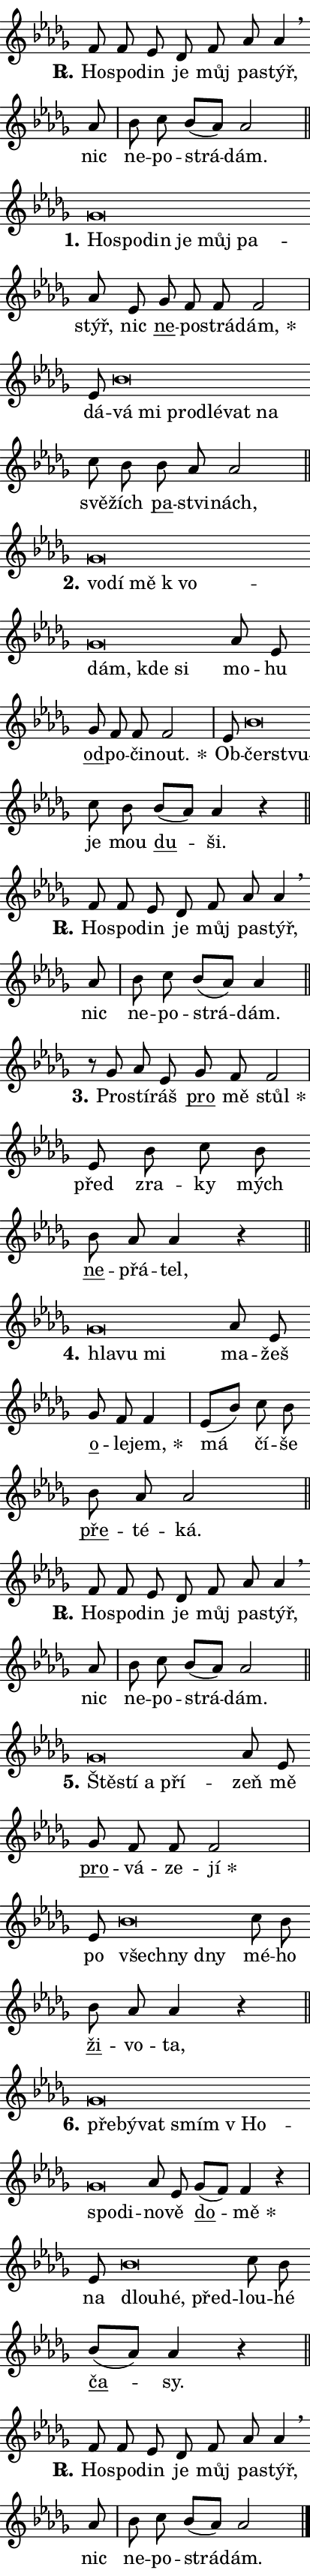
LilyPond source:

\version "2.22.1"
\header { tagline = "" }
\paper {
  indent = 0\cm
  top-margin = 0\cm
  right-margin = 0\cm
  bottom-margin = 0\cm
  left-margin = 0\cm
  paper-width = 7\cm
  page-breaking = #ly:one-page-breaking
  system-system-spacing.basic-distance = #11
  score-system-spacing.basic-distance = #11
  ragged-last = ##f
}


%% Author: Thomas Morley
%% https://lists.gnu.org/archive/html/lilypond-user/2020-05/msg00002.html
#(define (line-position grob)
"Returns position of @var[grob} in current system:
   @code{'start}, if at first time-step
   @code{'end}, if at last time-step
   @code{'middle} otherwise
"
  (let* ((col (ly:item-get-column grob))
         (ln (ly:grob-object col 'left-neighbor))
         (rn (ly:grob-object col 'right-neighbor))
         (col-to-check-left (if (ly:grob? ln) ln col))
         (col-to-check-right (if (ly:grob? rn) rn col))
         (break-dir-left
           (and
             (ly:grob-property col-to-check-left 'non-musical #f)
             (ly:item-break-dir col-to-check-left)))
         (break-dir-right
           (and
             (ly:grob-property col-to-check-right 'non-musical #f)
             (ly:item-break-dir col-to-check-right))))
        (cond ((eqv? 1 break-dir-left) 'start)
              ((eqv? -1 break-dir-right) 'end)
              (else 'middle))))

#(define (tranparent-at-line-position vctor)
  (lambda (grob)
  "Relying on @code{line-position} select the relevant enry from @var{vctor}.
Used to determine transparency,"
    (case (line-position grob)
      ((end) (not (vector-ref vctor 0)))
      ((middle) (not (vector-ref vctor 1)))
      ((start) (not (vector-ref vctor 2))))))

noteHeadBreakVisibility =
#(define-music-function (break-visibility)(vector?)
"Makes @code{NoteHead}s transparent relying on @var{break-visibility}"
#{
  \override NoteHead.transparent =
    #(tranparent-at-line-position break-visibility)
#})

#(define delete-ledgers-for-transparent-note-heads
  (lambda (grob)
    "Reads whether a @code{NoteHead} is transparent.
If so this @code{NoteHead} is removed from @code{'note-heads} from
@var{grob}, which is supposed to be @code{LedgerLineSpanner}.
As a result ledgers are not printed for this @code{NoteHead}"
    (let* ((nhds-array (ly:grob-object grob 'note-heads))
           (nhds-list
             (if (ly:grob-array? nhds-array)
                 (ly:grob-array->list nhds-array)
                 '()))
           ;; Relies on the transparent-property being done before
           ;; Staff.LedgerLineSpanner.after-line-breaking is executed.
           ;; This is fragile ...
           (to-keep
             (remove
               (lambda (nhd)
                 (ly:grob-property nhd 'transparent #f))
               nhds-list)))
      ;; TODO find a better method to iterate over grob-arrays, similiar
      ;; to filter/remove etc for lists
      ;; For now rebuilt from scratch
      (set! (ly:grob-object grob 'note-heads)  '())
      (for-each
        (lambda (nhd)
          (ly:pointer-group-interface::add-grob grob 'note-heads nhd))
        to-keep))))

hideNotes = {
  \noteHeadBreakVisibility #begin-of-line-visible
}
unHideNotes = {
  \noteHeadBreakVisibility #all-visible
}

% work-around for resetting accidentals
% https://lilypond.org/doc/v2.23/Documentation/notation/displaying-rhythms#unmetered-music
cadenzaMeasure = {
  \cadenzaOff
  \partial 1024 s1024
  \cadenzaOn
}

#(define-markup-command (accent layout props text) (markup?)
  "Underline accented syllable"
  (interpret-markup layout props
    #{\markup \override #'(offset . 4.3) \underline { #text }#}))

responsum = \markup \concat {
  "R" \hspace #-1.05 \path #0.1 #'((moveto 0 0.07) (lineto 0.9 0.8)) \hspace #0.05 "."
}

\layout {
    \context {
        \Staff
        \remove "Time_signature_engraver"
        \override LedgerLineSpanner.after-line-breaking = #delete-ledgers-for-transparent-note-heads
    }
    \context {
        \Voice {
            \override NoteHead.output-attributes = #'((class . "notehead"))
            \override Hairpin.height = #0.55
        }
    }
    \context {
        \Lyrics {
            \override StanzaNumber.output-attributes = #'((class . "stanzanumber"))
            \override LyricSpace.minimum-distance = #0.9
            \override LyricText.font-name = #"TeX Gyre Schola"
            \override LyricText.font-size = 1
            \override StanzaNumber.font-name = #"TeX Gyre Schola Bold"
            \override StanzaNumber.font-size = 1
        }
    }
}

% magnetic-lyrics.ily
%
%   written by
%     Jean Abou Samra <jean@abou-samra.fr>
%     Werner Lemberg <wl@gnu.org>
%
%   adapted by
%     Jiri Hon <jiri.hon@gmail.com>
%
% Version 2022-Apr-15

% https://www.mail-archive.com/lilypond-user@gnu.org/msg149350.html

#(define (Left_hyphen_pointer_engraver context)
   "Collect syllable-hyphen-syllable occurrences in lyrics and store
them in properties.  This engraver only looks to the left.  For
example, if the lyrics input is @code{foo -- bar}, it does the
following.

@itemize @bullet
@item
Set the @code{text} property of the @code{LyricHyphen} grob between
@q{foo} and @q{bar} to @code{foo}.

@item
Set the @code{left-hyphen} property of the @code{LyricText} grob with
text @q{foo} to the @code{LyricHyphen} grob between @q{foo} and
@q{bar}.
@end itemize

Use this auxiliary engraver in combination with the
@code{lyric-@/text::@/apply-@/magnetic-@/offset!} hook."
   (let ((hyphen #f)
         (text #f))
     (make-engraver
      (acknowledgers
       ((lyric-syllable-interface engraver grob source-engraver)
        (set! text grob)))
      (end-acknowledgers
       ((lyric-hyphen-interface engraver grob source-engraver)
        ;(when (not (grob::has-interface grob 'lyric-space-interface))
          (set! hyphen grob)));)
      ((stop-translation-timestep engraver)
       (when (and text hyphen)
         (ly:grob-set-object! text 'left-hyphen hyphen))
       (set! text #f)
       (set! hyphen #f)))))

#(define (lyric-text::apply-magnetic-offset! grob)
   "If the space between two syllables is less than the value in
property @code{LyricText@/.details@/.squash-threshold}, move the right
syllable to the left so that it gets concatenated with the left
syllable.

Use this function as a hook for
@code{LyricText@/.after-@/line-@/breaking} if the
@code{Left_@/hyphen_@/pointer_@/engraver} is active."
   (let ((hyphen (ly:grob-object grob 'left-hyphen #f)))
     (when hyphen
       (let ((left-text (ly:spanner-bound hyphen LEFT)))
         (when (grob::has-interface left-text 'lyric-syllable-interface)
           (let* ((common (ly:grob-common-refpoint grob left-text X))
                  (this-x-ext (ly:grob-extent grob common X))
                  (left-x-ext
                   (begin
                     ;; Trigger magnetism for left-text.
                     (ly:grob-property left-text 'after-line-breaking)
                     (ly:grob-extent left-text common X)))
                  ;; `delta` is the gap width between two syllables.
                  (delta (- (interval-start this-x-ext)
                            (interval-end left-x-ext)))
                  (details (ly:grob-property grob 'details))
                  (threshold (assoc-get 'squash-threshold details 0.2)))
             (when (< delta threshold)
               (let* (;; We have to manipulate the input text so that
                      ;; ligatures crossing syllable boundaries are not
                      ;; disabled.  For languages based on the Latin
                      ;; script this is essentially a beautification.
                      ;; However, for non-Western scripts it can be a
                      ;; necessity.
                      (lt (ly:grob-property left-text 'text))
                      (rt (ly:grob-property grob 'text))
                      (is-space (grob::has-interface hyphen 'lyric-space-interface))
                      (space (if is-space " " ""))
                      (space-markup (grob-interpret-markup grob " "))
                      (space-size (interval-length (ly:stencil-extent space-markup X)))
                      (extra-delta (if is-space space-size 0))
                      ;; Append new syllable.
                      (ltrt-space (if (and (string? lt) (string? rt))
                                (string-append lt space rt)
                                (make-concat-markup (list lt space rt))))
                      ;; Right-align `ltrt` to the right side.
                      (ltrt-space-markup (grob-interpret-markup
                               grob
                               (make-translate-markup
                                (cons (interval-length this-x-ext) 0)
                                (make-right-align-markup ltrt-space)))))
                 (begin
                   ;; Don't print `left-text`.
                   (ly:grob-set-property! left-text 'stencil #f)
                   ;; Set text and stencil (which holds all collected
                   ;; syllables so far) and shift it to the left.
                   (ly:grob-set-property! grob 'text ltrt-space)
                   (ly:grob-set-property! grob 'stencil ltrt-space-markup)
                   (ly:grob-translate-axis! grob (- (- delta extra-delta)) X))))))))))


#(define (lyric-hyphen::displace-bounds-first grob)
   ;; Make very sure this callback isn't triggered too early.
   (let ((left (ly:spanner-bound grob LEFT))
         (right (ly:spanner-bound grob RIGHT)))
     (ly:grob-property left 'after-line-breaking)
     (ly:grob-property right 'after-line-breaking)
     (ly:lyric-hyphen::print grob)))

squashThreshold = #0.4

\layout {
  \context {
    \Lyrics
    \consists #Left_hyphen_pointer_engraver
    \override LyricText.after-line-breaking =
      #lyric-text::apply-magnetic-offset!
    \override LyricHyphen.stencil = #lyric-hyphen::displace-bounds-first
    \override LyricText.details.squash-threshold = \squashThreshold
    \override LyricHyphen.minimum-distance = 0
    \override LyricHyphen.minimum-length = \squashThreshold
  }
}

squash = \override LyricText.details.squash-threshold = 9999
unSquash = \override LyricText.details.squash-threshold = \squashThreshold

left = \override LyricText.self-alignment-X = #LEFT
unLeft = \revert LyricText.self-alignment-X

starOffset = #(lambda (grob) 
                (let ((x_offset (ly:self-alignment-interface::aligned-on-x-parent grob)))
                  (if (= x_offset 0) 0 (+ x_offset 1.2))))

star = #(define-music-function (syllable)(string?)
"Append star separator at the end of a syllable"
#{
  \once \override LyricText.X-offset = #starOffset
  \lyricmode { \markup {
    #syllable
    \override #'((font-name . "TeX Gyre Schola Bold")) \hspace #0.2 \lower #0.65 \larger "*"
  } }
#})

starAccent = #(define-music-function (syllable)(string?)
"Append star separator at the end of a syllable and make accent"
#{
  \once \override LyricText.X-offset = #starOffset
  \lyricmode { \markup {
    \accent #syllable
    \override #'((font-name . "TeX Gyre Schola Bold")) \hspace #0.2 \lower #0.65 \larger "*"
  } }
#})

breath = #(define-music-function (syllable)(string?)
"Append breathing indicator at the end of a syllable"
#{
  \lyricmode { \markup { #syllable "+" } }
#})

optionalBreath = #(define-music-function (syllable)(string?)
"Append optional breathing indicator at the end of a syllable"
#{
  \lyricmode { \markup { #syllable "(+)" } }
#})


\score {
    <<
        \new Voice = "melody" { \cadenzaOn \key des \major \relative { f'8 f es des f as as4 \breathe \bar "" as8 \cadenzaMeasure \bar "|" bes c bes[( as)] as2 \cadenzaMeasure \bar "||" \break }
\relative { ges'\breve*1/16 \hideNotes \breve*1/16 \bar "" \breve*1/16 \bar "" \breve*1/16 \bar "" \breve*1/16 \breve*1/16 \bar "" \unHideNotes as8 es \bar "" ges f f f2 \cadenzaMeasure \bar "|" es8 bes'\breve*1/16 \hideNotes \breve*1/16 \bar "" \breve*1/16 \bar "" \breve*1/16 \bar "" \breve*1/16 \breve*1/16 \bar "" \unHideNotes c8 bes \bar "" bes as as2 \cadenzaMeasure \bar "||" \break }
\relative { ges'\breve*1/16 \hideNotes \breve*1/16 \bar "" \breve*1/16 \bar "" \breve*1/16 \bar "" \breve*1/16 \bar "" \breve*1/16 \breve*1/16 \bar "" \unHideNotes as8 es \bar "" ges f f f2 \cadenzaMeasure \bar "|" es8 bes'\breve*1/16 \hideNotes \breve*1/16 \bar "" \unHideNotes c8 bes \bar "" bes[( as)] as4 r \cadenzaMeasure \bar "||" \break }
\relative { f'8 f es des f as as4 \breathe \bar "" as8 \cadenzaMeasure \bar "|" bes c bes[( as)] as4 \cadenzaMeasure \bar "||" \break }
\relative { r8 ges' as8 es \bar "" ges f f2 \cadenzaMeasure \bar "|" es8 bes'8 c8 bes \bar "" bes as as4 r \cadenzaMeasure \bar "||" \break }
\relative { ges'\breve*1/16 \hideNotes \breve*1/16 \breve*1/16 \bar "" \unHideNotes as8 es \bar "" ges f f4 \cadenzaMeasure \bar "|" es8[( bes')] c8 bes \bar "" bes as as2 \cadenzaMeasure \bar "||" \break }
\relative { f'8 f es des f as as4 \breathe \bar "" as8 \cadenzaMeasure \bar "|" bes c bes[( as)] as2 \cadenzaMeasure \bar "||" \break }
\relative { ges'\breve*1/16 \hideNotes \breve*1/16 \bar "" \breve*1/16 \breve*1/16 \bar "" \unHideNotes as8 es \bar "" ges f f f2 \cadenzaMeasure \bar "|" es8 bes'\breve*1/16 \hideNotes \breve*1/16 \breve*1/16 \bar "" \unHideNotes c8 bes \bar "" bes as as4 r \cadenzaMeasure \bar "||" \break }
\relative { ges'\breve*1/16 \hideNotes \breve*1/16 \bar "" \breve*1/16 \bar "" \breve*1/16 \bar "" \breve*1/16 \bar "" \breve*1/16 \breve*1/16 \bar "" \unHideNotes as8 es \bar "" ges[( f)] f4 r \cadenzaMeasure \bar "|" es8 bes'\breve*1/16 \hideNotes \breve*1/16 \breve*1/16 \bar "" \unHideNotes c8 bes \bar "" bes[( as)] as4 r \cadenzaMeasure \bar "||" \break }
\relative { f'8 f es des f as as4 \breathe \bar "" as8 \cadenzaMeasure \bar "|" bes c bes[( as)] as2 \cadenzaMeasure \bar "||" \break } \bar "|." }
        \new Lyrics \lyricsto "melody" { \lyricmode { \set stanza = \responsum
Ho -- spo -- din je můj pa -- stýř, nic ne -- po -- strá -- dám.
\set stanza = "1."
\left Ho -- \squash spo -- din je můj pa -- \unLeft \unSquash stýř, nic \markup \accent ne -- po -- strá -- \star dám, dá -- \left vá \squash mi prod -- lé -- vat na \unLeft \unSquash svě -- žích \markup \accent pa -- stvi -- nách,
\set stanza = "2."
\left vo -- \squash dí mě "k vo" -- dám, kde si \unLeft \unSquash mo -- hu \markup \accent od -- po -- či -- \star nout. Ob -- \left čer -- \squash stvu -- \unLeft \unSquash je mou \markup \accent du -- ši.
\set stanza = \responsum
Ho -- spo -- din je můj pa -- stýř, nic ne -- po -- strá -- dám.
\set stanza = "3."
Pro -- stí -- ráš \markup \accent pro mě \star stůl před zra -- ky mých \markup \accent ne -- přá -- tel,
\set stanza = "4."
\left hla -- \squash vu mi \unLeft \unSquash ma -- žeš \markup \accent o -- le -- \star jem, má čí -- še \markup \accent pře -- té -- ká.
\set stanza = \responsum
Ho -- spo -- din je můj pa -- stýř, nic ne -- po -- strá -- dám.
\set stanza = "5."
\left Ště -- \squash stí a pří -- \unLeft \unSquash zeň mě \markup \accent pro -- vá -- ze -- \star jí po \left všech -- \squash ny dny \unLeft \unSquash mé -- ho \markup \accent ži -- vo -- ta,
\set stanza = "6."
\left pře -- \squash bý -- vat smím "v Ho" -- spo -- di -- \unLeft \unSquash no -- vě \markup \accent do -- \star mě na \left dlou -- \squash hé, před -- \unLeft \unSquash lou -- hé \markup \accent ča -- sy.
\set stanza = \responsum
Ho -- spo -- din je můj pa -- stýř, nic ne -- po -- strá -- dám. } }
    >>
    \layout {}
}
